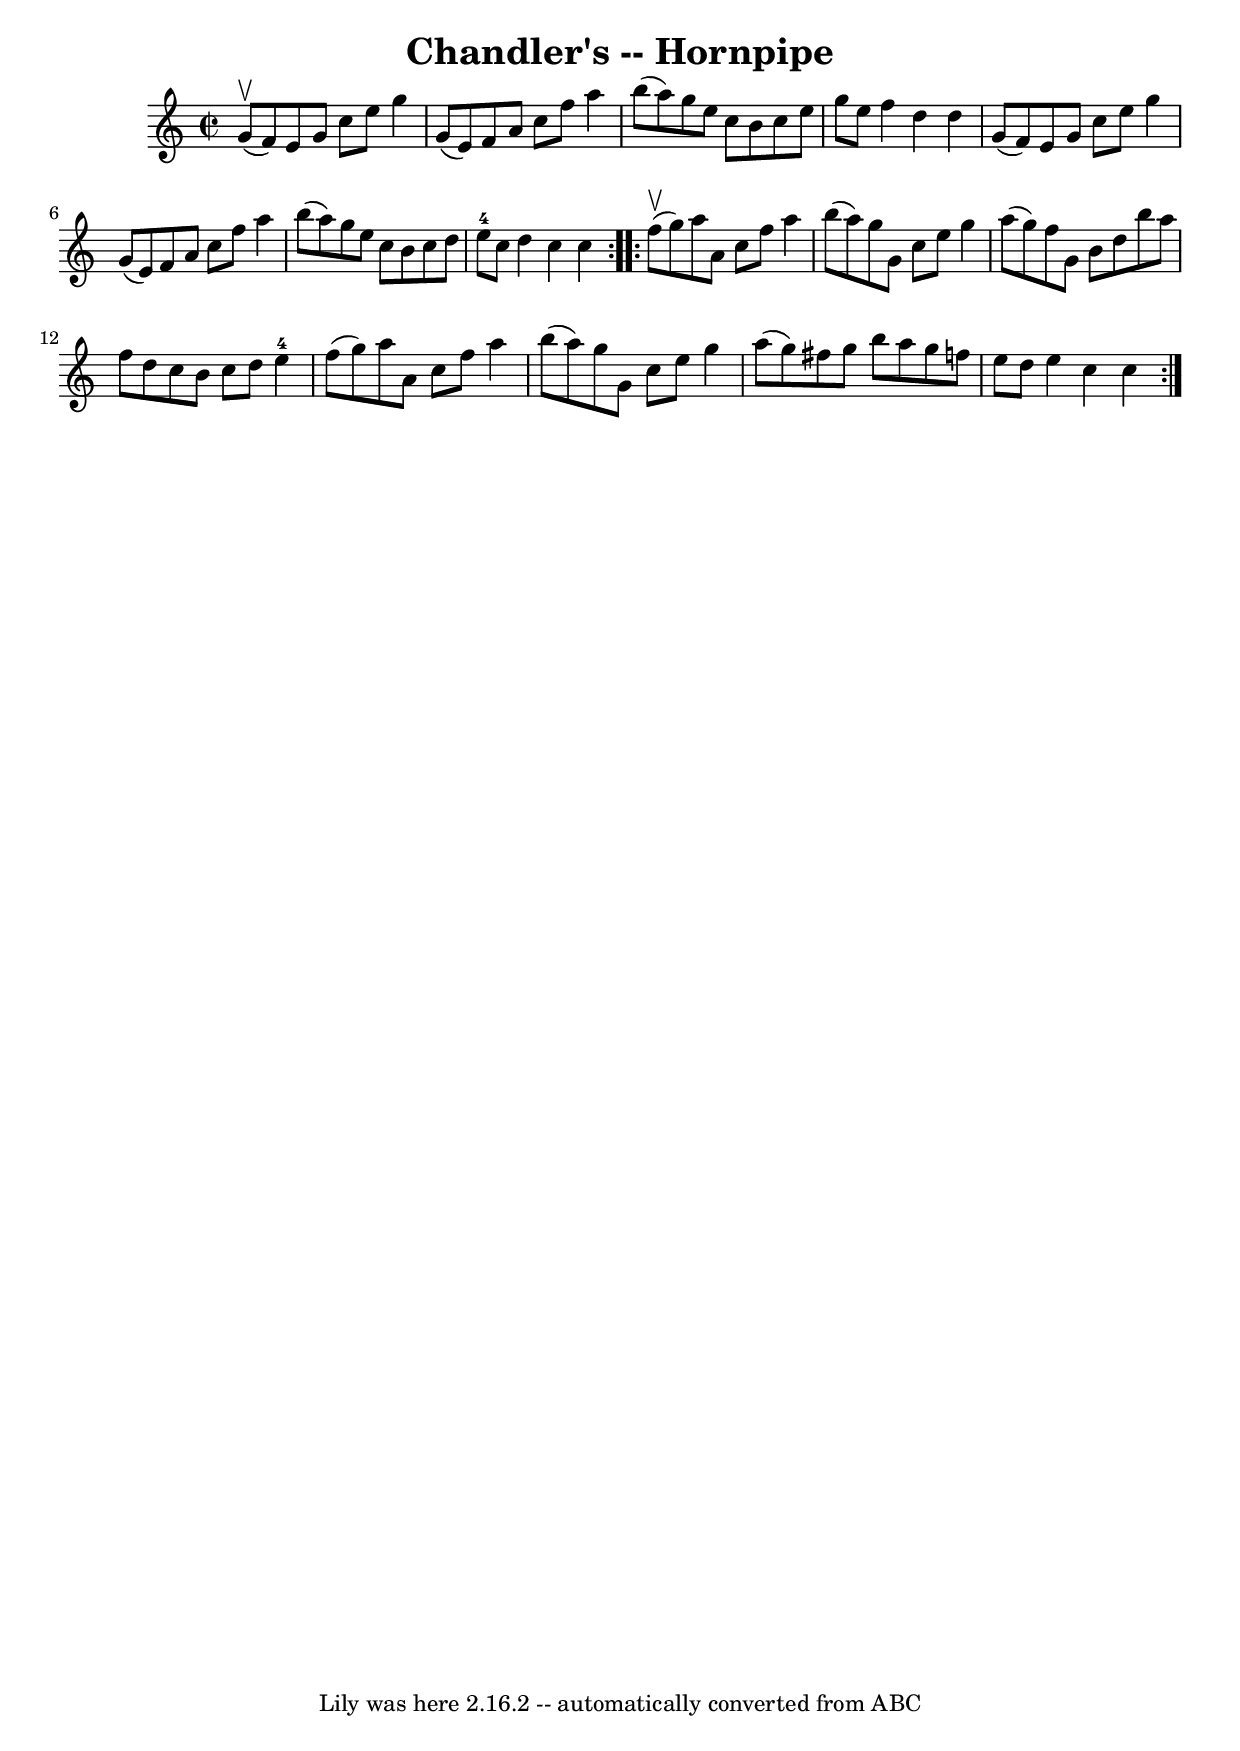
\version "2.16.2"
\include "Mammoth.ily"
\header {
  %% book = "Cole's 1000 Fiddle Tunes"
 crossRefNumber = "1"
 footnotes = ""
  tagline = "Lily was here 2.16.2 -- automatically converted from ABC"
  title = "Chandler's -- Hornpipe"

}
voicedefault =  {



  \repeat volta 2 {

    \override Staff.TimeSignature #'style = #'C
    \time 2/2 
    \key c \major g'8 (^\upbow f'8)  |
 e'8 g'8 c''8 e''8 g''4 g'8 (e'8)  |
 f'8 a'8 c''8 f''8 a''4 b''8 (a''8)  |
 g''8 e''8 c''8 b'8 c''8 e''8 g''8 e''8   |
 f''4 d''4 d''4 g'8 (f'8)  |
 e'8 g'8 c''8 e''8 g''4 g'8 (e'8) |
 f'8 a'8 c''8 f''8 a''4 b''8 (a''8)  |
 g''8 e''8 c''8 b'8 c''8 d''8 e''8-4 c''8   |
 d''4 c''4    
 c''4  
  }     
  \repeat volta 2 { f''8 (^\upbow g''8)  |
 a''8 a'8 c''8 f''8 a''4 b''8 (a''8)  |
 g''8 g'8 c''8 e''8 g''4 a''8 (g''8)  |
 f''8 g'8 b'8 d''8 b''8 a''8 f''8 d''8   |
 c''8 b'8 c''8 d''8 e''4-4 f''8 (g''8) |
 a''8 a'8 c''8 f''8 a''4 b''8 (a''8)  |
 g''8 g'8 c''8 e''8 g''4 a''8 ( g''8)  |
 fs''8 g''8 b''8 a''8 g''8 f''!8 e''8 d''8   |
 e''4 c''4 c''4  
  }   

}

\score{
  <<

    \context Staff="default"
    {
      \voicedefault 
      
    }

  >>
  \layout {
    
  }
  \midi {
  }

}
